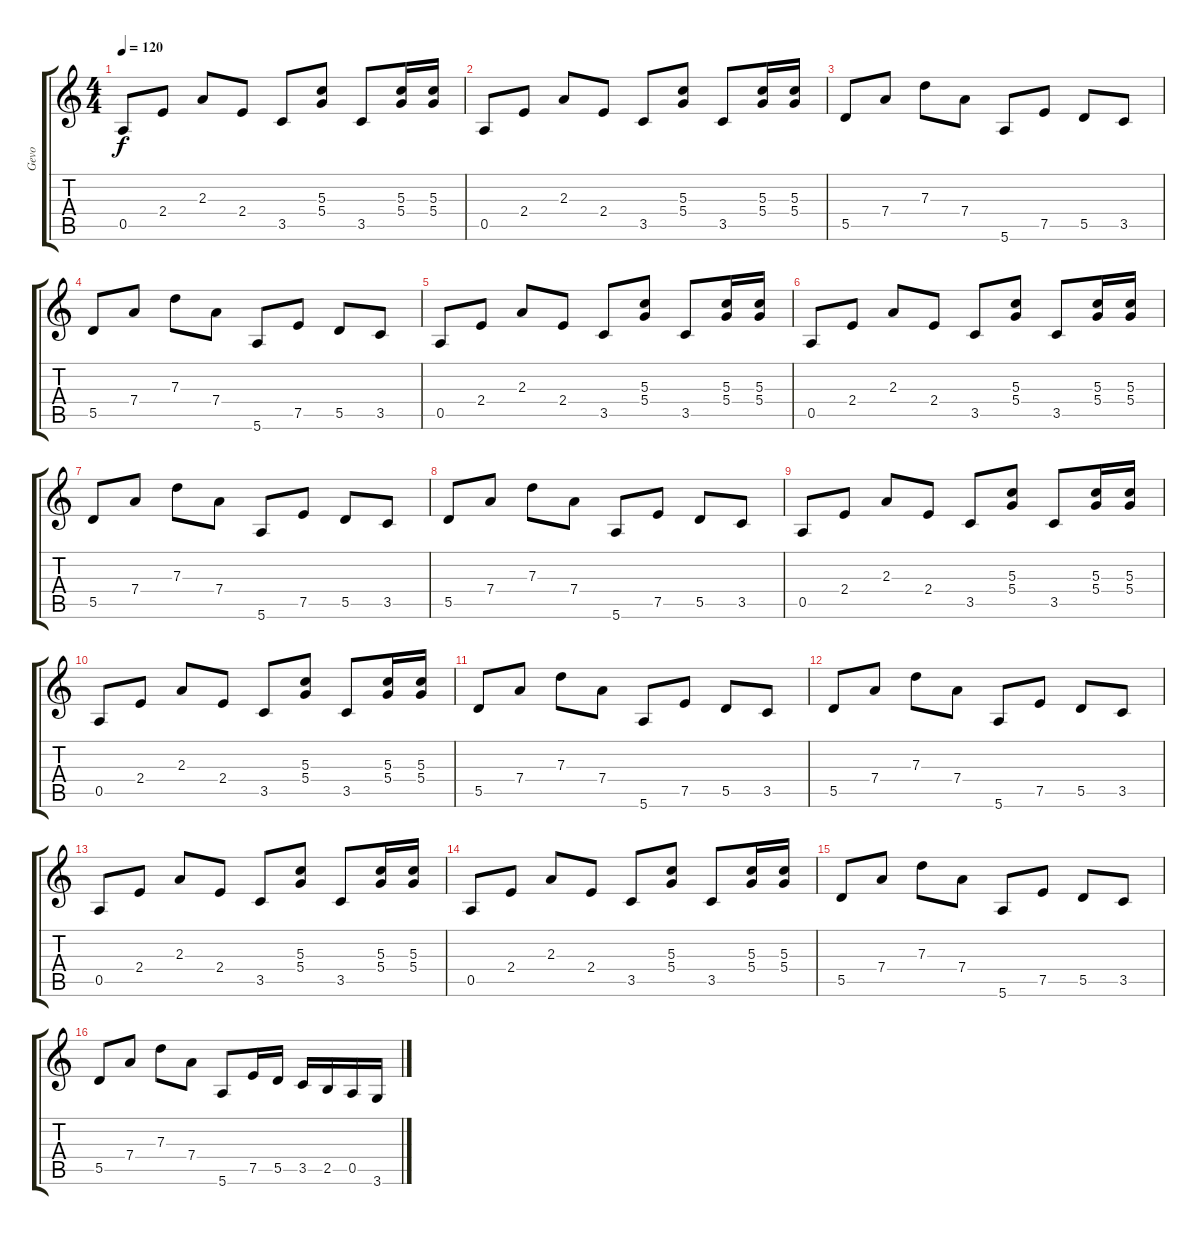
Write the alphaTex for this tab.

\track ("Gevo" "Gevo") {instrument distortionguitar}
\staff {score tabs}
\tuning (E4 B3 G3 D3 A2 E2) {hide}
\ts (4 4)
\tempo 120
\clef g2
\ks c
0.5.8{dy f} 2.4.8 2.3.8 2.4.8 3.5.8 (5.3 5.4).8 3.5.8 (5.3 5.4).16 (5.3 5.4).16 |
0.5.8 2.4.8 2.3.8 2.4.8 3.5.8 (5.3 5.4).8 3.5.8 (5.3 5.4).16 (5.3 5.4).16 |
5.5.8 7.4.8 7.3.8 7.4.8 5.6.8 7.5.8 5.5.8 3.5.8 |
5.5.8 7.4.8 7.3.8 7.4.8 5.6.8 7.5.8 5.5.8 3.5.8 |
0.5.8 2.4.8 2.3.8 2.4.8 3.5.8 (5.3 5.4).8 3.5.8 (5.3 5.4).16 (5.3 5.4).16 |
0.5.8 2.4.8 2.3.8 2.4.8 3.5.8 (5.3 5.4).8 3.5.8 (5.3 5.4).16 (5.3 5.4).16 |
5.5.8 7.4.8 7.3.8 7.4.8 5.6.8 7.5.8 5.5.8 3.5.8 |
5.5.8 7.4.8 7.3.8 7.4.8 5.6.8 7.5.8 5.5.8 3.5.8 |
0.5.8 2.4.8 2.3.8 2.4.8 3.5.8 (5.3 5.4).8 3.5.8 (5.3 5.4).16 (5.3 5.4).16 |
0.5.8 2.4.8 2.3.8 2.4.8 3.5.8 (5.3 5.4).8 3.5.8 (5.3 5.4).16 (5.3 5.4).16 |
5.5.8 7.4.8 7.3.8 7.4.8 5.6.8 7.5.8 5.5.8 3.5.8 |
5.5.8 7.4.8 7.3.8 7.4.8 5.6.8 7.5.8 5.5.8 3.5.8 |
0.5.8 2.4.8 2.3.8 2.4.8 3.5.8 (5.3 5.4).8 3.5.8 (5.3 5.4).16 (5.3 5.4).16 |
0.5.8 2.4.8 2.3.8 2.4.8 3.5.8 (5.3 5.4).8 3.5.8 (5.3 5.4).16 (5.3 5.4).16 |
5.5.8 7.4.8 7.3.8 7.4.8 5.6.8 7.5.8 5.5.8 3.5.8 |
5.5.8 7.4.8 7.3.8 7.4.8 5.6.8 7.5.16 5.5.16 3.5.16 2.5.16 0.5.16 3.6.16
